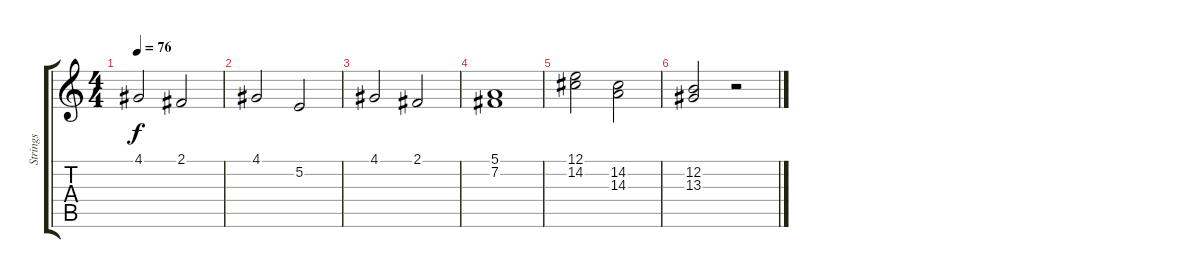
\track ("Strings" "Strings") {instrument stringensemble1}
\staff {score tabs}
\tuning (E4 B3 G3 D3 A2 E2) {hide}
\ts (4 4)
\tempo 76
\clef g2
\ks c
4.1.2{dy f} 2.1.2 |
4.1.2 5.2.2 |
4.1.2 2.1.2 |
(5.1 7.2).1 |
(12.1 14.2).2{volume 10} (14.2 14.3).2 |
(12.2 13.3).2 r.2
